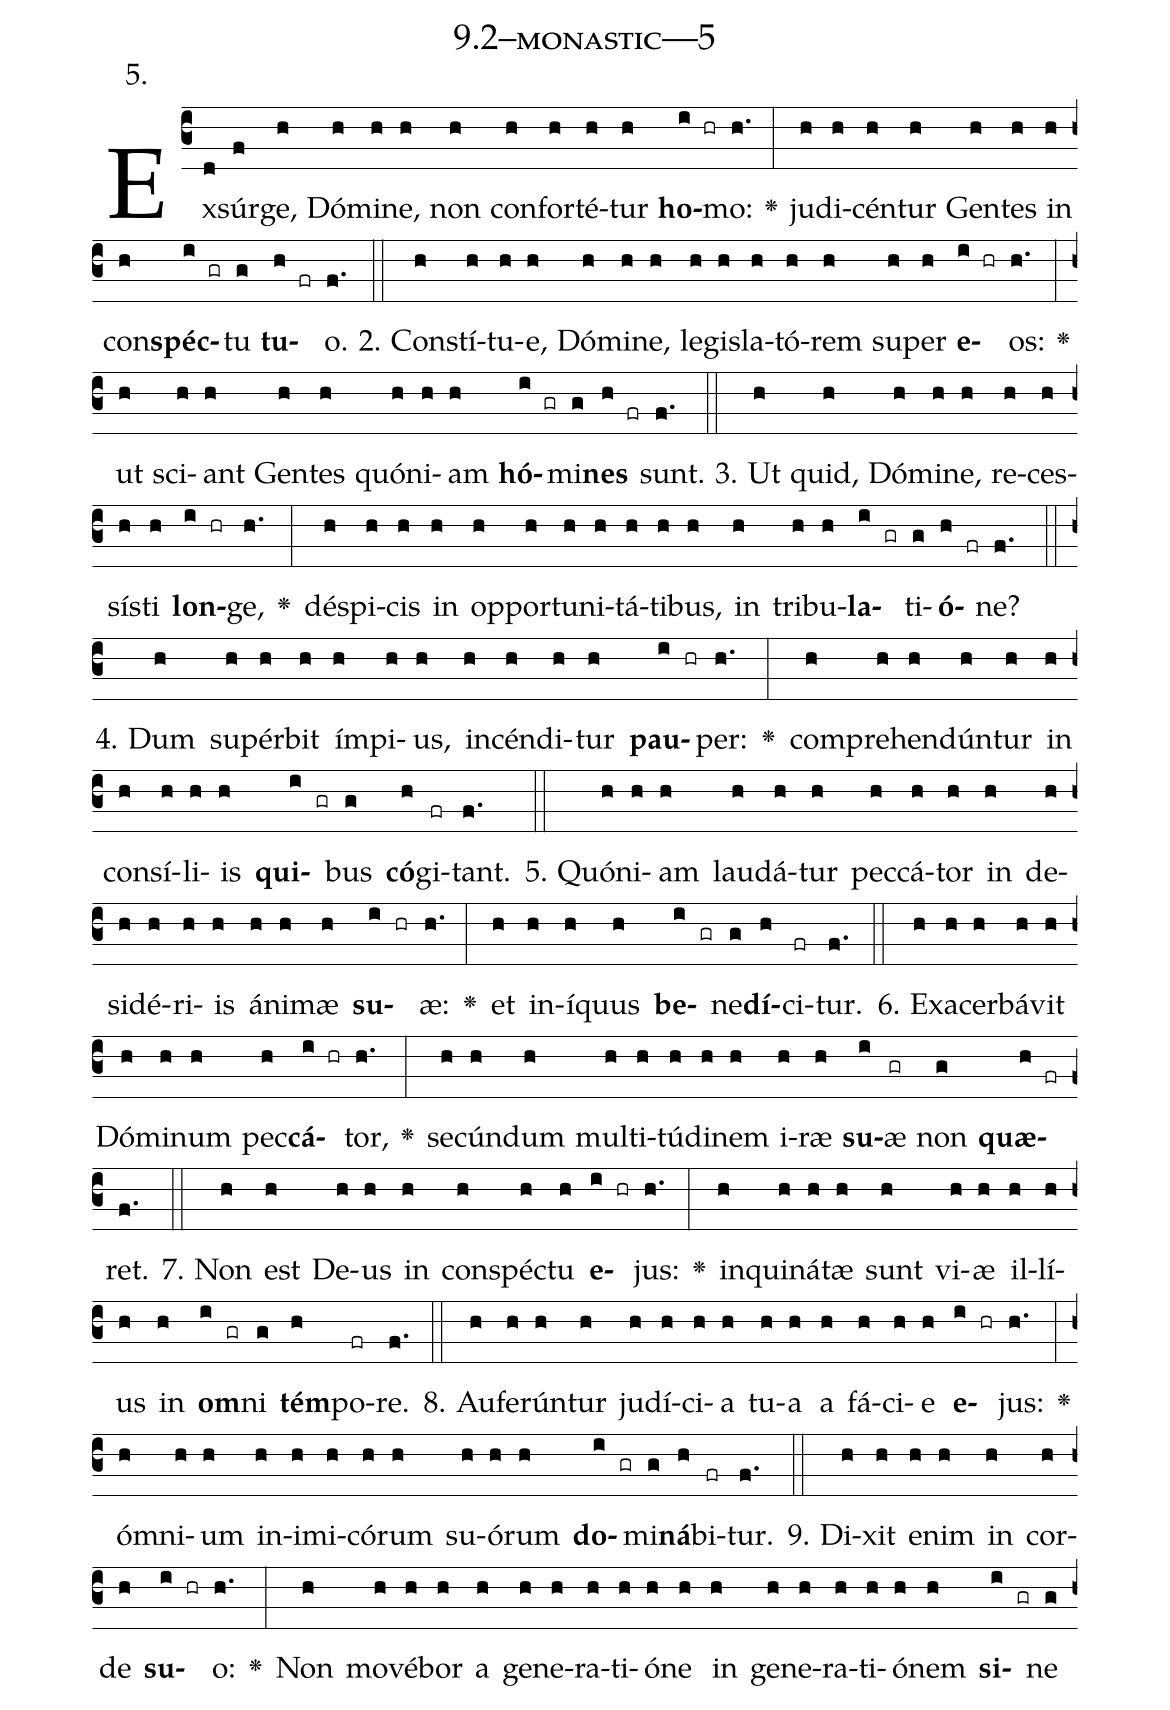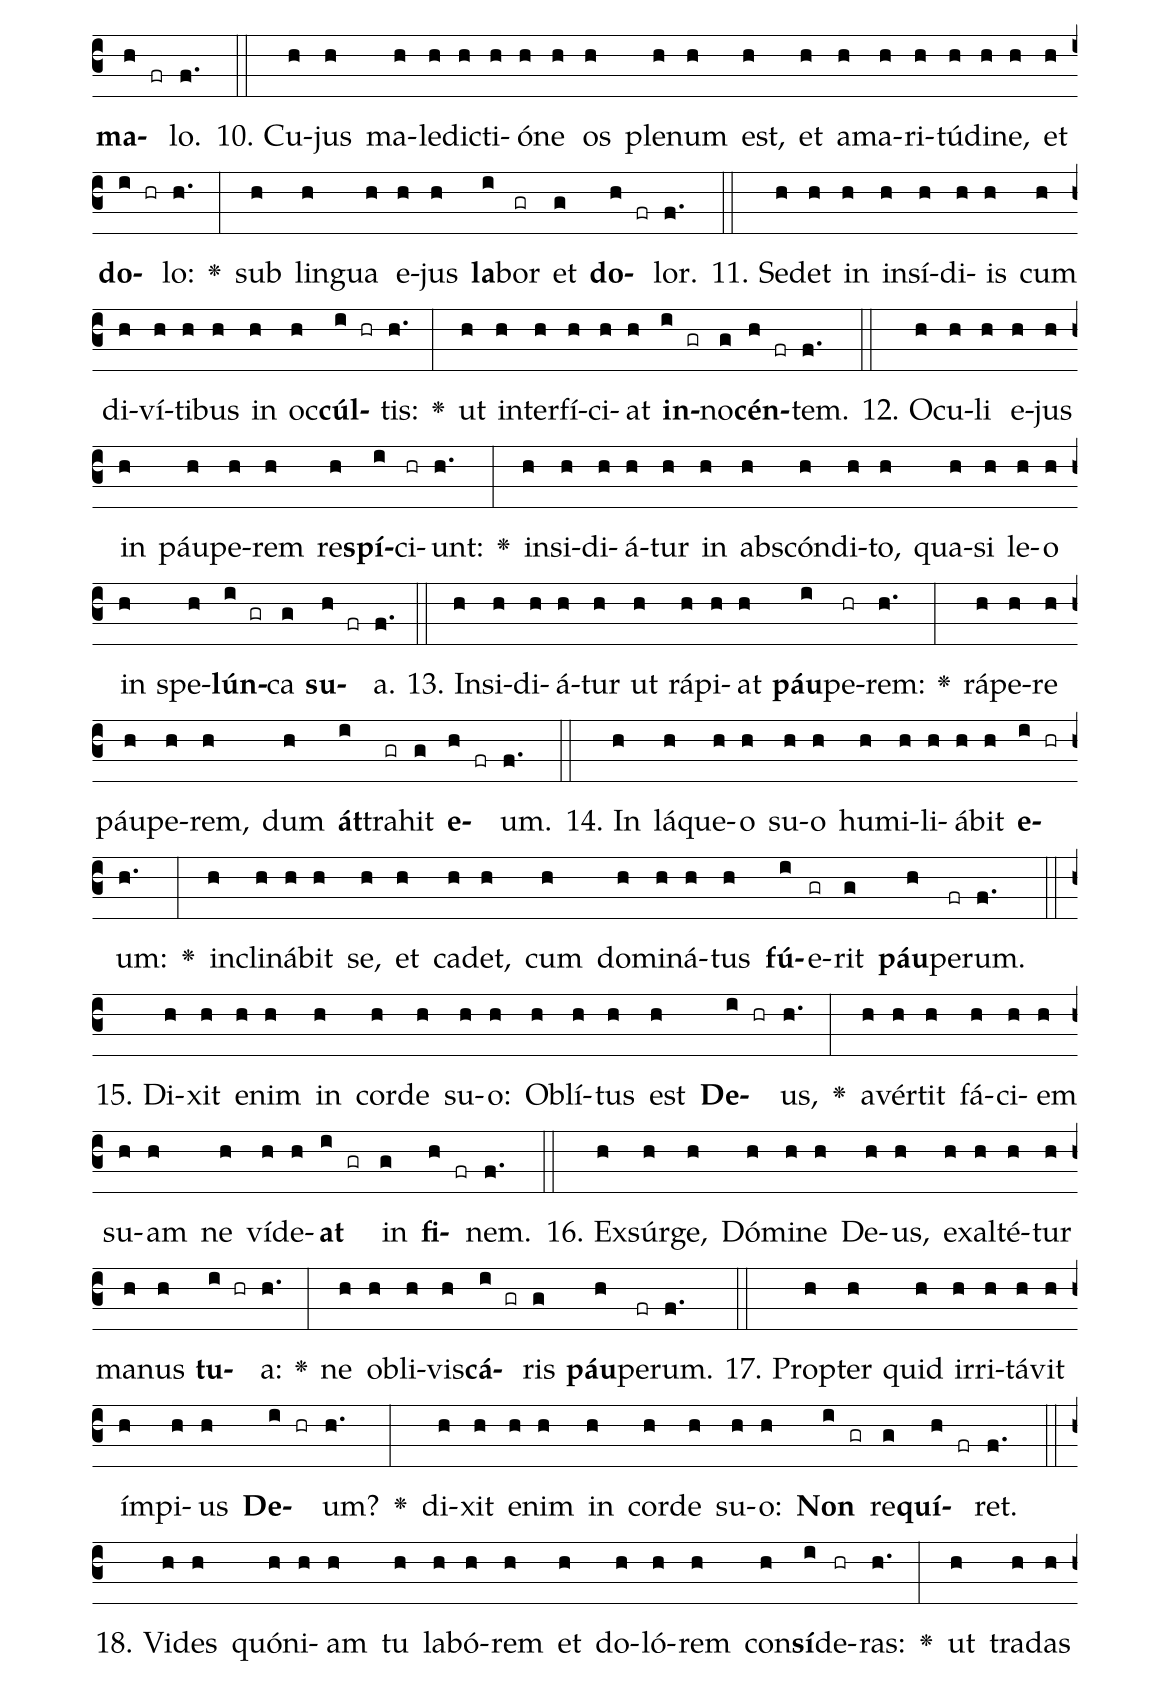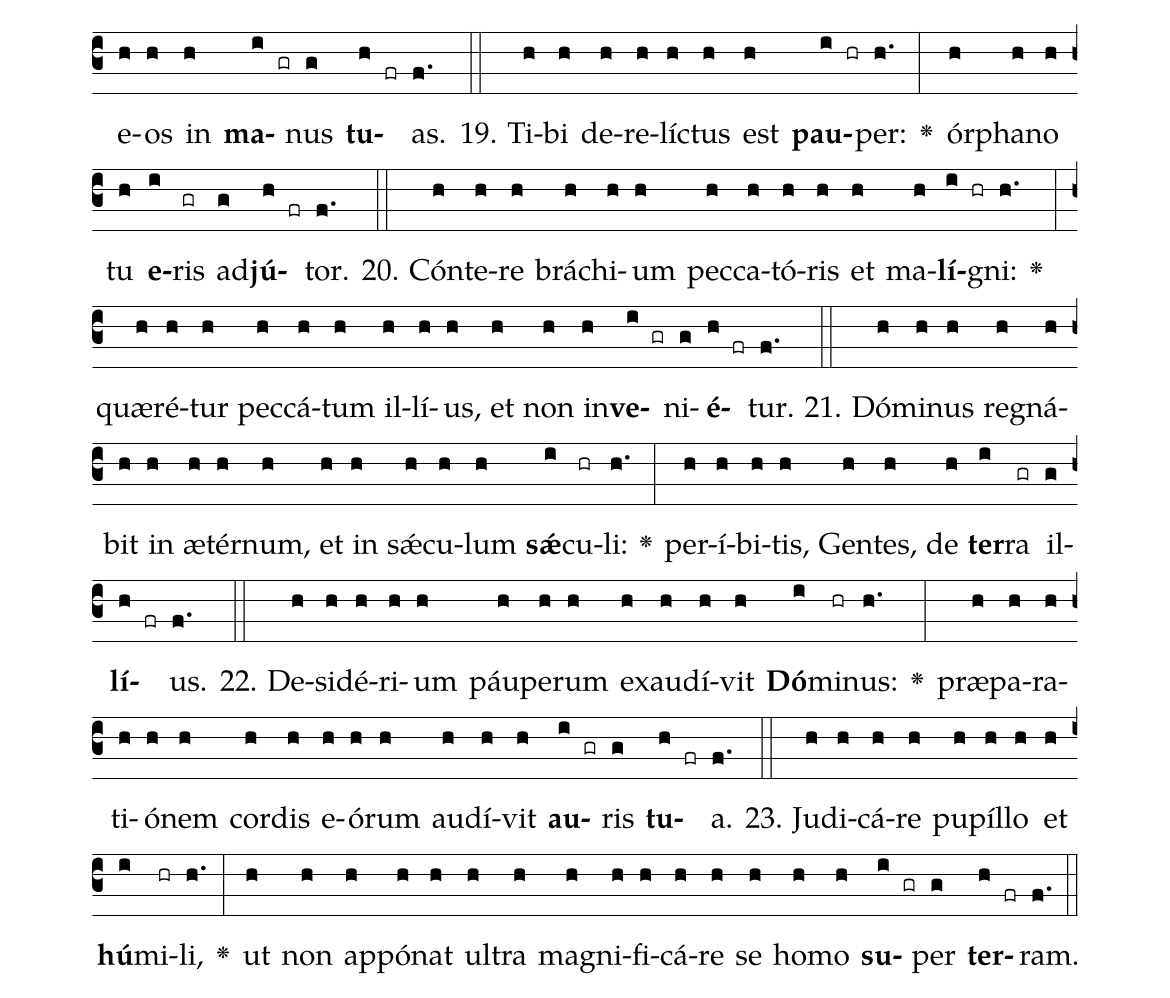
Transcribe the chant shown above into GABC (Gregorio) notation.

name: 9.2--monastic---5;
annotation: 5.;
%%
(c3)Ex(d)súr(f)ge,(h) Dó(h)mi(h)ne,(h) non(h) con(h)for(h)té(h)tur(h) <b>ho</b>(i hr)mo:(h.) <v>\greheightstar</v>(:) ju(h)di(h)cén(h)tur(h) Gen(h)tes(h) in(h) con(h)<b>spéc</b>(i gr)tu(g) <b>tu</b>(h fr)o.(f.) (::)
2. Con(h)stí(h)tu(h)e,(h) Dó(h)mi(h)ne,(h) le(h)gis(h)la(h)tó(h)rem(h) su(h)per(h) <b>e</b>(i hr)os:(h.) <v>\greheightstar</v>(:) ut(h) sci(h)ant(h) Gen(h)tes(h) quón(h)i(h)am(h) <b>hó</b>(i gr)mi(g)<b>nes</b>(h fr) sunt.(f.) (::)
3. Ut(h) quid,(h) Dó(h)mi(h)ne,(h) re(h)ces(h)sís(h)ti(h) <b>lon</b>(i hr)ge,(h.) <v>\greheightstar</v>(:) dé(h)spi(h)cis(h) in(h) op(h)por(h)tu(h)ni(h)tá(h)ti(h)bus,(h) in(h) tri(h)bu(h)<b>la</b>(i gr)ti(g)<b>ó</b>(h fr)ne?(f.) (::)
4. Dum(h) su(h)pér(h)bit(h) ím(h)pi(h)us,(h) in(h)cén(h)di(h)tur(h) <b>pau</b>(i hr)per:(h.) <v>\greheightstar</v>(:) com(h)pre(h)hen(h)dún(h)tur(h) in(h) con(h)sí(h)li(h)is(h) <b>qui</b>(i gr)bus(g) <b>có</b>(h)gi(fr)tant.(f.) (::)
5. Quón(h)i(h)am(h) lau(h)dá(h)tur(h) pec(h)cá(h)tor(h) in(h) de(h)si(h)dé(h)ri(h)is(h) á(h)ni(h)mæ(h) <b>su</b>(i hr)æ:(h.) <v>\greheightstar</v>(:) et(h) in(h)í(h)quus(h) <b>be</b>(i gr)ne(g)<b>dí</b>(h)ci(fr)tur.(f.) (::)
6. Ex(h)a(h)cer(h)bá(h)vit(h) Dó(h)mi(h)num(h) pec(h)<b>cá</b>(i hr)tor,(h.) <v>\greheightstar</v>(:) se(h)cún(h)dum(h) mul(h)ti(h)tú(h)di(h)nem(h) i(h)ræ(h) <b>su</b>(i)æ(gr) non(g) <b>quæ</b>(h fr)ret.(f.) (::)
7. Non(h) est(h) De(h)us(h) in(h) con(h)spéc(h)tu(h) <b>e</b>(i hr)jus:(h.) <v>\greheightstar</v>(:) in(h)qui(h)ná(h)tæ(h) sunt(h) vi(h)æ(h) il(h)lí(h)us(h) in(h) <b>om</b>(i gr)ni(g) <b>tém</b>(h)po(fr)re.(f.) (::)
8. Au(h)fe(h)rún(h)tur(h) ju(h)dí(h)ci(h)a(h) tu(h)a(h) a(h) fá(h)ci(h)e(h) <b>e</b>(i hr)jus:(h.) <v>\greheightstar</v>(:) óm(h)ni(h)um(h) in(h)i(h)mi(h)có(h)rum(h) su(h)ó(h)rum(h) <b>do</b>(i gr)mi(g)<b>ná</b>(h)bi(fr)tur.(f.) (::)
9. Di(h)xit(h) e(h)nim(h) in(h) cor(h)de(h) <b>su</b>(i hr)o:(h.) <v>\greheightstar</v>(:) Non(h) mo(h)vé(h)bor(h) a(h) ge(h)ne(h)ra(h)ti(h)ó(h)ne(h) in(h) ge(h)ne(h)ra(h)ti(h)ó(h)nem(h) <b>si</b>(i gr)ne(g) <b>ma</b>(h fr)lo.(f.) (::)
10. Cu(h)jus(h) ma(h)le(h)dic(h)ti(h)ó(h)ne(h) os(h) ple(h)num(h) est,(h) et(h) a(h)ma(h)ri(h)tú(h)di(h)ne,(h) et(h) <b>do</b>(i hr)lo:(h.) <v>\greheightstar</v>(:) sub(h) lin(h)gua(h) e(h)jus(h) <b>la</b>(i)bor(gr) et(g) <b>do</b>(h fr)lor.(f.) (::)
11. Se(h)det(h) in(h) in(h)sí(h)di(h)is(h) cum(h) di(h)ví(h)ti(h)bus(h) in(h) oc(h)<b>cúl</b>(i hr)tis:(h.) <v>\greheightstar</v>(:) ut(h) in(h)ter(h)fí(h)ci(h)at(h) <b>in</b>(i gr)no(g)<b>cén</b>(h fr)tem.(f.) (::)
12. O(h)cu(h)li(h) e(h)jus(h) in(h) páu(h)pe(h)rem(h) re(h)<b>spí</b>(i)ci(hr)unt:(h.) <v>\greheightstar</v>(:) in(h)si(h)di(h)á(h)tur(h) in(h) abs(h)cón(h)di(h)to,(h) qua(h)si(h) le(h)o(h) in(h) spe(h)<b>lún</b>(i gr)ca(g) <b>su</b>(h fr)a.(f.) (::)
13. In(h)si(h)di(h)á(h)tur(h) ut(h) rá(h)pi(h)at(h) <b>páu</b>(i)pe(hr)rem:(h.) <v>\greheightstar</v>(:) rá(h)pe(h)re(h) páu(h)pe(h)rem,(h) dum(h) <b>át</b>(i)tra(gr)hit(g) <b>e</b>(h fr)um.(f.) (::)
14. In(h) lá(h)que(h)o(h) su(h)o(h) hu(h)mi(h)li(h)á(h)bit(h) <b>e</b>(i hr)um:(h.) <v>\greheightstar</v>(:) in(h)cli(h)ná(h)bit(h) se,(h) et(h) ca(h)det,(h) cum(h) do(h)mi(h)ná(h)tus(h) <b>fú</b>(i)e(gr)rit(g) <b>páu</b>(h)pe(fr)rum.(f.) (::)
15. Di(h)xit(h) e(h)nim(h) in(h) cor(h)de(h) su(h)o:(h) Ob(h)lí(h)tus(h) est(h) <b>De</b>(i hr)us,(h.) <v>\greheightstar</v>(:) a(h)vér(h)tit(h) fá(h)ci(h)em(h) su(h)am(h) ne(h) ví(h)de(h)<b>at</b>(i gr) in(g) <b>fi</b>(h fr)nem.(f.) (::)
16. Ex(h)súr(h)ge,(h) Dó(h)mi(h)ne(h) De(h)us,(h) ex(h)al(h)té(h)tur(h) ma(h)nus(h) <b>tu</b>(i hr)a:(h.) <v>\greheightstar</v>(:) ne(h) ob(h)li(h)vis(h)<b>cá</b>(i gr)ris(g) <b>páu</b>(h)pe(fr)rum.(f.) (::)
17. Prop(h)ter(h) quid(h) ir(h)ri(h)tá(h)vit(h) ím(h)pi(h)us(h) <b>De</b>(i hr)um?(h.) <v>\greheightstar</v>(:) di(h)xit(h) e(h)nim(h) in(h) cor(h)de(h) su(h)o:(h) <b>Non</b>(i gr) re(g)<b>quí</b>(h fr)ret.(f.) (::)
18. Vi(h)des(h) quón(h)i(h)am(h) tu(h) la(h)bó(h)rem(h) et(h) do(h)ló(h)rem(h) con(h)<b>sí</b>(i)de(hr)ras:(h.) <v>\greheightstar</v>(:) ut(h) tra(h)das(h) e(h)os(h) in(h) <b>ma</b>(i gr)nus(g) <b>tu</b>(h fr)as.(f.) (::)
19. Ti(h)bi(h) de(h)re(h)líc(h)tus(h) est(h) <b>pau</b>(i hr)per:(h.) <v>\greheightstar</v>(:) ór(h)pha(h)no(h) tu(h) <b>e</b>(i)ris(gr) ad(g)<b>jú</b>(h fr)tor.(f.) (::)
20. Cón(h)te(h)re(h) brá(h)chi(h)um(h) pec(h)ca(h)tó(h)ris(h) et(h) ma(h)<b>lí</b>(i hr)gni:(h.) <v>\greheightstar</v>(:) quæ(h)ré(h)tur(h) pec(h)cá(h)tum(h) il(h)lí(h)us,(h) et(h) non(h) in(h)<b>ve</b>(i gr)ni(g)<b>é</b>(h fr)tur.(f.) (::)
21. Dó(h)mi(h)nus(h) re(h)gná(h)bit(h) in(h) æ(h)tér(h)num,(h) et(h) in(h) sǽ(h)cu(h)lum(h) <b>sǽ</b>(i)cu(hr)li:(h.) <v>\greheightstar</v>(:) per(h)í(h)bi(h)tis,(h) Gen(h)tes,(h) de(h) <b>ter</b>(i)ra(gr) il(g)<b>lí</b>(h fr)us.(f.) (::)
22. De(h)si(h)dé(h)ri(h)um(h) páu(h)pe(h)rum(h) ex(h)au(h)dí(h)vit(h) <b>Dó</b>(i)mi(hr)nus:(h.) <v>\greheightstar</v>(:) præ(h)pa(h)ra(h)ti(h)ó(h)nem(h) cor(h)dis(h) e(h)ó(h)rum(h) au(h)dí(h)vit(h) <b>au</b>(i gr)ris(g) <b>tu</b>(h fr)a.(f.) (::)
23. Ju(h)di(h)cá(h)re(h) pu(h)píl(h)lo(h) et(h) <b>hú</b>(i)mi(hr)li,(h.) <v>\greheightstar</v>(:) ut(h) non(h) ap(h)pó(h)nat(h) ul(h)tra(h) ma(h)gni(h)fi(h)cá(h)re(h) se(h) ho(h)mo(h) <b>su</b>(i gr)per(g) <b>ter</b>(h fr)ram.(f.) (::)
